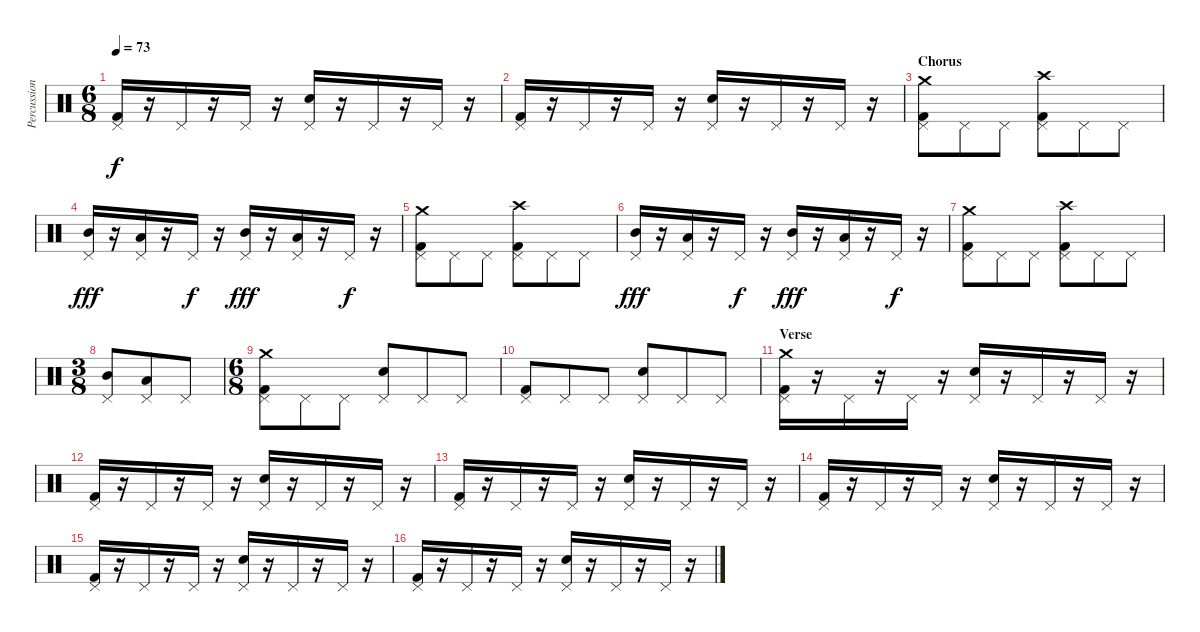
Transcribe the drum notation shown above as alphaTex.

\track ("Percussion" "Percussion") {instrument percussion}
\staff {score}
\articulation defaults
\ts (6 8)
\tempo 73
\clef neutral
\ks c
("Kick (hit) 2" "Pedal Hi-Hat (hit)").16{dy f} r.16 "Pedal Hi-Hat (hit)".16 r.16 "Pedal Hi-Hat (hit)".16 r.16 ("Electric Snare (hit)" "Pedal Hi-Hat (hit)").16 r.16 "Pedal Hi-Hat (hit)".16 r.16 "Pedal Hi-Hat (hit)".16 r.16 |
("Kick (hit) 2" "Pedal Hi-Hat (hit)").16 r.16 "Pedal Hi-Hat (hit)".16 r.16 "Pedal Hi-Hat (hit)".16 r.16 ("Electric Snare (hit)" "Pedal Hi-Hat (hit)").16 r.16 "Pedal Hi-Hat (hit)".16 r.16 "Pedal Hi-Hat (hit)".16 r.16 |
\section ("" "Chorus")
("Kick (hit) 2" "Crash medium (hit)" "Pedal Hi-Hat (hit)").8 "Pedal Hi-Hat (hit)".8 "Pedal Hi-Hat (hit)".8 ("Kick (hit) 2" "Crash high (hit)" "Pedal Hi-Hat (hit)").8 "Pedal Hi-Hat (hit)".8 "Pedal Hi-Hat (hit)".8 |
("Mid Tom (hit)" "Pedal Hi-Hat (hit)").16{dy fff} r.16 ("Low Tom (hit)" "Pedal Hi-Hat (hit)").16 r.16 "Pedal Hi-Hat (hit)".16{dy f} r.16 ("Mid Tom (hit)" "Pedal Hi-Hat (hit)").16{dy fff} r.16 ("Low Tom (hit)" "Pedal Hi-Hat (hit)").16 r.16 "Pedal Hi-Hat (hit)".16{dy f} r.16 |
("Kick (hit) 2" "Crash medium (hit)" "Pedal Hi-Hat (hit)").8 "Pedal Hi-Hat (hit)".8 "Pedal Hi-Hat (hit)".8 ("Kick (hit) 2" "Crash high (hit)" "Pedal Hi-Hat (hit)").8 "Pedal Hi-Hat (hit)".8 "Pedal Hi-Hat (hit)".8 |
("Mid Tom (hit)" "Pedal Hi-Hat (hit)").16{dy fff} r.16 ("Low Tom (hit)" "Pedal Hi-Hat (hit)").16 r.16 "Pedal Hi-Hat (hit)".16{dy f} r.16 ("Mid Tom (hit)" "Pedal Hi-Hat (hit)").16{dy fff} r.16 ("Low Tom (hit)" "Pedal Hi-Hat (hit)").16 r.16 "Pedal Hi-Hat (hit)".16{dy f} r.16 |
("Kick (hit) 2" "Crash medium (hit)" "Pedal Hi-Hat (hit)").8 "Pedal Hi-Hat (hit)".8 "Pedal Hi-Hat (hit)".8 ("Kick (hit) 2" "Crash high (hit)" "Pedal Hi-Hat (hit)").8 "Pedal Hi-Hat (hit)".8 "Pedal Hi-Hat (hit)".8 |
\ts (3 8)
("Mid Tom (hit)" "Pedal Hi-Hat (hit)").8 ("Low Tom (hit)" "Pedal Hi-Hat (hit)").8 "Pedal Hi-Hat (hit)".8 |
\ts (6 8)
("Kick (hit) 2" "Pedal Hi-Hat (hit)" "Crash medium (hit)").8 "Pedal Hi-Hat (hit)".8 "Pedal Hi-Hat (hit)".8 ("Electric Snare (hit)" "Pedal Hi-Hat (hit)").8 "Pedal Hi-Hat (hit)".8 "Pedal Hi-Hat (hit)".8 |
("Kick (hit) 2" "Pedal Hi-Hat (hit)").8 "Pedal Hi-Hat (hit)".8 "Pedal Hi-Hat (hit)".8 ("Electric Snare (hit)" "Pedal Hi-Hat (hit)").8 "Pedal Hi-Hat (hit)".8 "Pedal Hi-Hat (hit)".8 |
\section ("" "Verse")
("Kick (hit) 2" "Crash medium (hit)" "Pedal Hi-Hat (hit)").16 r.16 "Pedal Hi-Hat (hit)".16 r.16 "Pedal Hi-Hat (hit)".16 r.16 ("Electric Snare (hit)" "Pedal Hi-Hat (hit)").16 r.16 "Pedal Hi-Hat (hit)".16 r.16 "Pedal Hi-Hat (hit)".16 r.16 |
("Kick (hit) 2" "Pedal Hi-Hat (hit)").16 r.16 "Pedal Hi-Hat (hit)".16 r.16 "Pedal Hi-Hat (hit)".16 r.16 ("Electric Snare (hit)" "Pedal Hi-Hat (hit)").16 r.16 "Pedal Hi-Hat (hit)".16 r.16 "Pedal Hi-Hat (hit)".16 r.16 |
("Kick (hit) 2" "Pedal Hi-Hat (hit)").16 r.16 "Pedal Hi-Hat (hit)".16 r.16 "Pedal Hi-Hat (hit)".16 r.16 ("Electric Snare (hit)" "Pedal Hi-Hat (hit)").16 r.16 "Pedal Hi-Hat (hit)".16 r.16 "Pedal Hi-Hat (hit)".16 r.16 |
("Kick (hit) 2" "Pedal Hi-Hat (hit)").16 r.16 "Pedal Hi-Hat (hit)".16 r.16 "Pedal Hi-Hat (hit)".16 r.16 ("Electric Snare (hit)" "Pedal Hi-Hat (hit)").16 r.16 "Pedal Hi-Hat (hit)".16 r.16 "Pedal Hi-Hat (hit)".16 r.16 |
("Kick (hit) 2" "Pedal Hi-Hat (hit)").16 r.16 "Pedal Hi-Hat (hit)".16 r.16 "Pedal Hi-Hat (hit)".16 r.16 ("Electric Snare (hit)" "Pedal Hi-Hat (hit)").16 r.16 "Pedal Hi-Hat (hit)".16 r.16 "Pedal Hi-Hat (hit)".16 r.16 |
("Kick (hit) 2" "Pedal Hi-Hat (hit)").16 r.16 "Pedal Hi-Hat (hit)".16 r.16 "Pedal Hi-Hat (hit)".16 r.16 ("Electric Snare (hit)" "Pedal Hi-Hat (hit)").16 r.16 "Pedal Hi-Hat (hit)".16 r.16 "Pedal Hi-Hat (hit)".16 r.16
